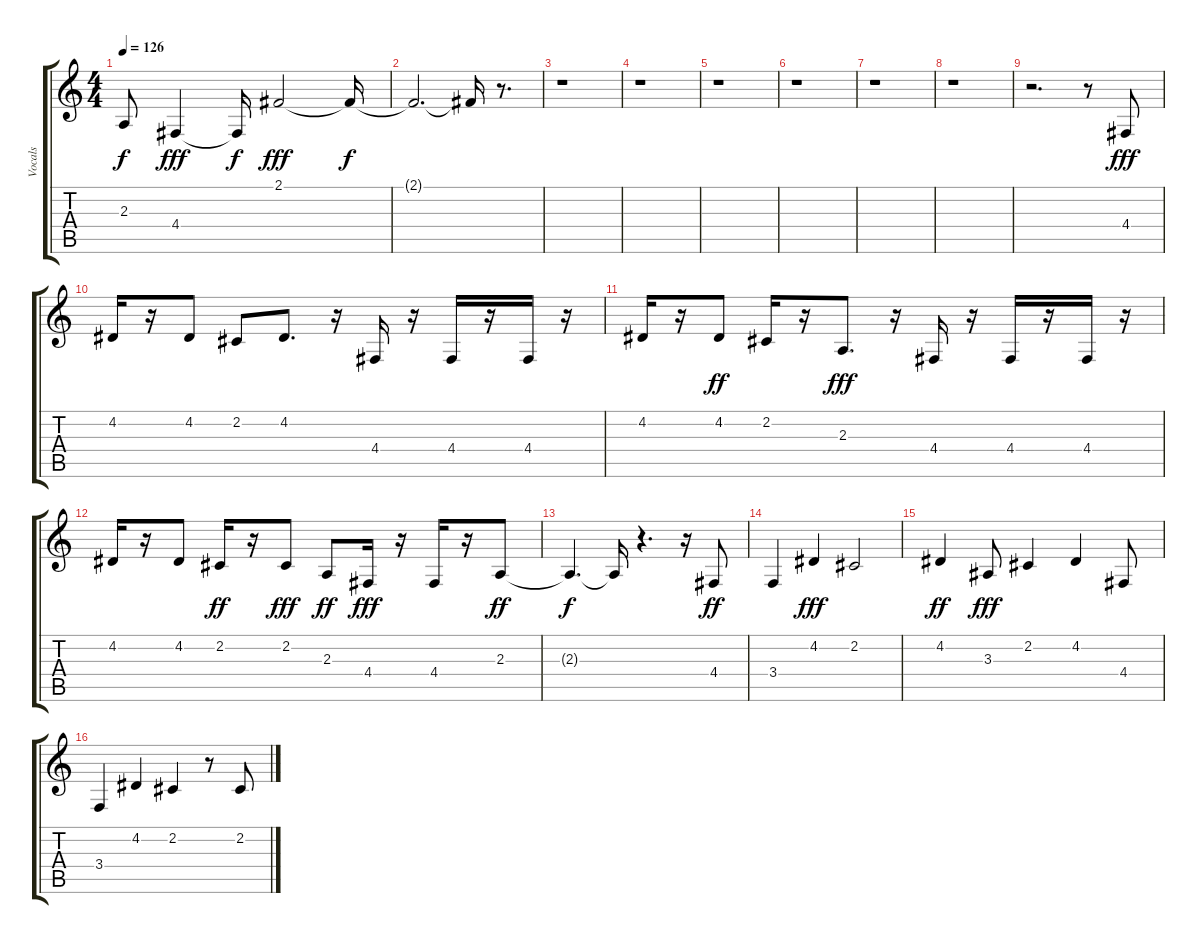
\track ("Vocals" "Vocals") {instrument trombone}
\staff {score tabs}
\tuning (E4 B3 G3 D3 A2 E2) {hide}
\ts (4 4)
\tempo 126
\clef g2
\ks c
2.3{t}.8{dy f} 4.4.4{dy fff} 4.4{t}.16{dy f} 2.1.2{dy fff} 2.1{t}.16{dy f} |
2.1{t}.2{d} 2.1{t}.16 r.8{d} |
r.1 |
r.1 |
r.1 |
r.1 |
r.1 |
r.1 |
r.2{d} r.8 4.4.8{dy fff} |
4.2.16 r.16 4.2.8 2.2.8 4.2.8{d} r.16 4.4.16 r.16 4.4.16 r.16 4.4.16 r.16 |
4.2.16 r.16 4.2.8{dy ff} 2.2.16 r.16 2.3.8{d dy fff} r.16 4.4.16 r.16 4.4.16 r.16 4.4.16 r.16 |
4.2.16 r.16 4.2.8 2.2.16{dy ff} r.16 2.2.8{dy fff} 2.3.8{dy ff} 4.4.16{dy fff} r.16 4.4.16 r.16 2.3.8{dy ff} |
2.3{t}.4{d dy f} 2.3{t}.16 r.4{d} r.16 4.4.8{dy ff} |
3.4.4 4.2.4{dy fff} 2.2.2 |
4.2.4{dy ff} 3.3.8{dy fff} 2.2.4 4.2.4 4.4.8 |
3.4.4 4.2.4 2.2.4 r.8 2.2.8
